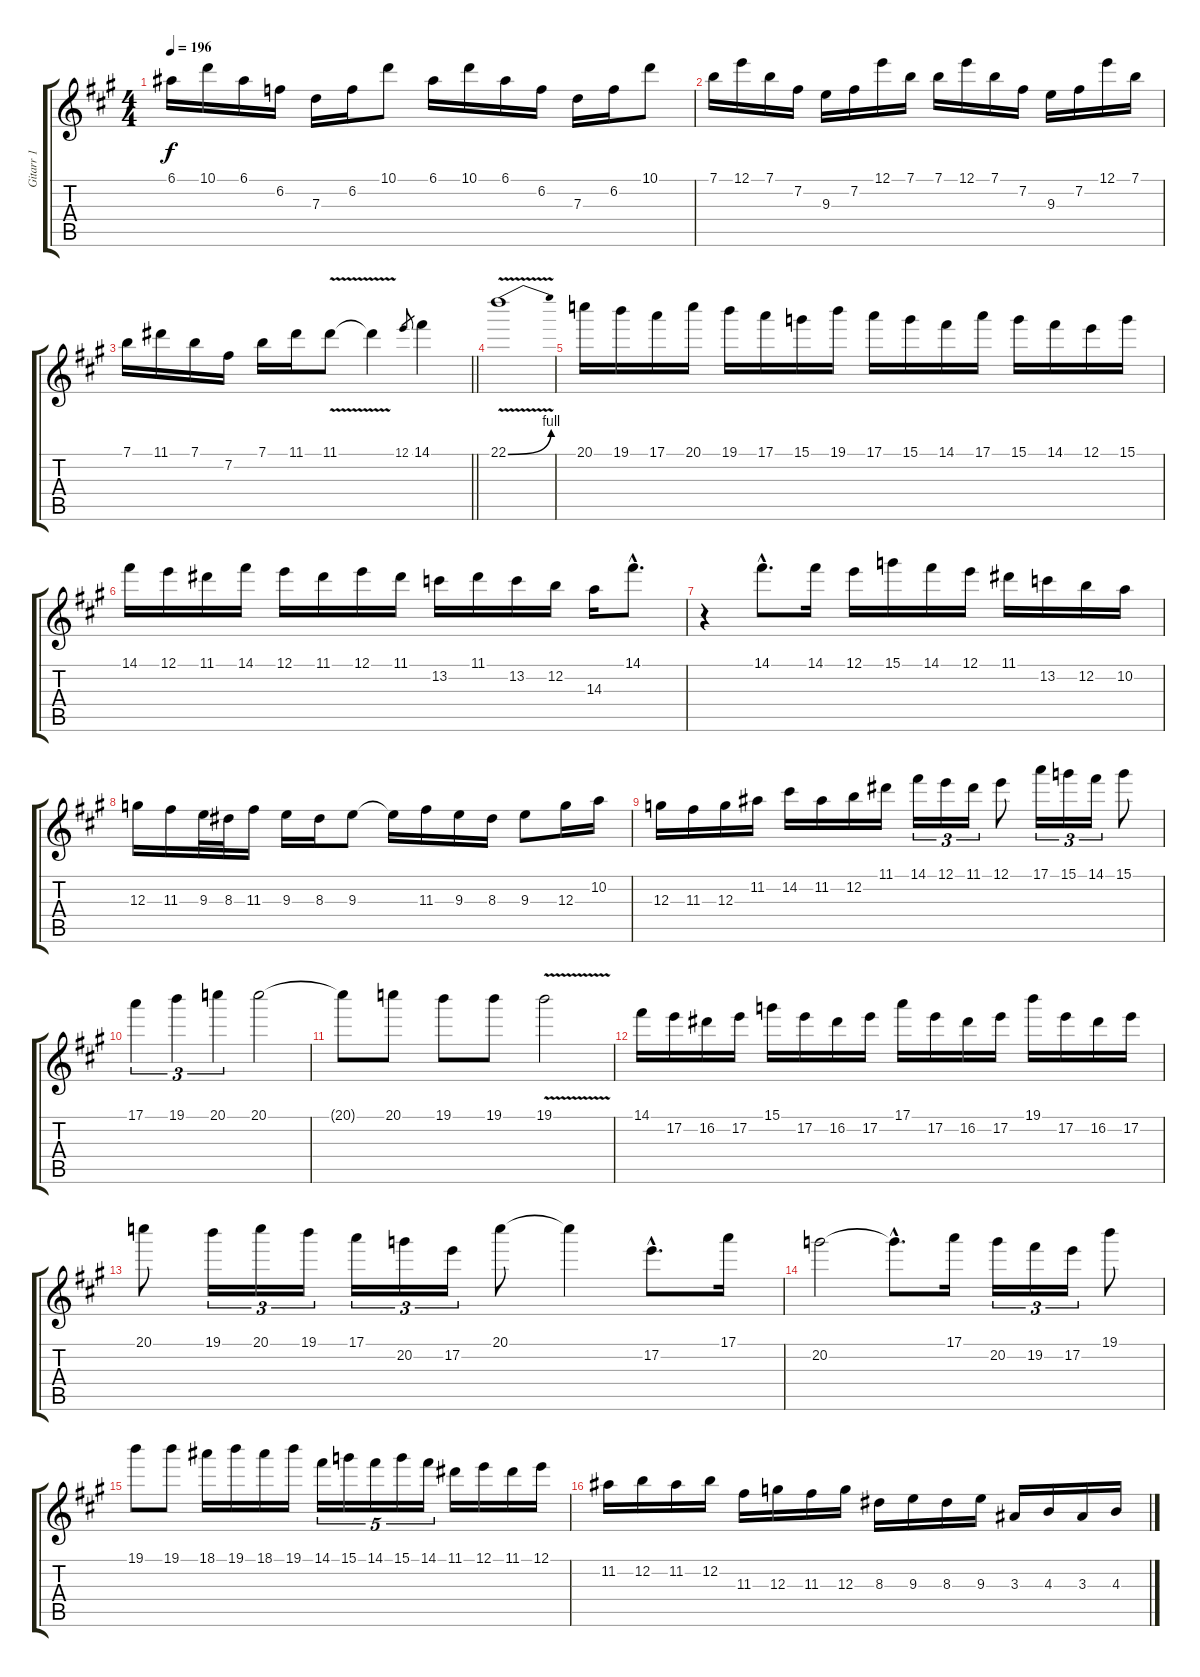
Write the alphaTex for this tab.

\track ("Gitarr 1" "Gitarr 1") {instrument overdrivenguitar}
\staff {score tabs}
\tuning (E4 B3 G3 D3 A2 E2) {hide}
\ts (4 4)
\tempo 196
\clef g2
\ks a
6.1.16{dy f} 10.1.16 6.1.16 6.2.16 7.3.16 6.2.16 10.1.8 6.1.16 10.1.16 6.1.16 6.2.16 7.3.16 6.2.16 10.1.8 |
7.1.16 12.1.16 7.1.16 7.2.16 9.3.16 7.2.16 12.1.16 7.1.16 7.1.16 12.1.16 7.1.16 7.2.16 9.3.16 7.2.16 12.1.16 7.1.16 |
\barLineRight lightlight
7.1.16 11.1.16 7.1.16 7.2.16 7.1.16 11.1.16 11.1{v}.8 11.1{t}.4 12.1.8{gr} 14.1.4 |
22.1{be (bend 0 0 60 4) v}.1 |
20.1.16 19.1.16 17.1.16 20.1.16 19.1.16 17.1.16 15.1.16 19.1.16 17.1.16 15.1.16 14.1.16 17.1.16 15.1.16 14.1.16 12.1.16 15.1.16 |
14.1.16 12.1.16 11.1.16 14.1.16 12.1.16 11.1.16 12.1.16 11.1.16 13.2.16 11.1.16 13.2.16 12.2.16 14.3.16 14.1{hac}.8{d} |
r.4 14.1{hac}.8{d} 14.1.16 12.1.16 15.1.16 14.1.16 12.1.16 11.1.16 13.2.16 12.2.16 10.2.16 |
12.3.16 11.3.16 9.3.32 8.3.32 11.3.16 9.3.16 8.3.16 9.3.8 9.3{t}.16 11.3.16 9.3.16 8.3.16 9.3.8 12.3.16 10.2.16 |
12.3.16 11.3.16 12.3.16 11.2.16 14.2.16 11.2.16 12.2.16 11.1.16 14.1.16{tu (3 2)} 12.1.16{tu (3 2)} 11.1.16{tu (3 2)} 12.1.8 17.1.16{tu (3 2)} 15.1.16{tu (3 2)} 14.1.16{tu (3 2)} 15.1.8 |
17.1.4{tu (3 2)} 19.1.4{tu (3 2)} 20.1.4{tu (3 2)} 20.1.2 |
20.1{t}.8 20.1.8 19.1.8 19.1.8 19.1{v}.2 |
14.1.16 17.2.16 16.2.16 17.2.16 15.1.16 17.2.16 16.2.16 17.2.16 17.1.16 17.2.16 16.2.16 17.2.16 19.1.16 17.2.16 16.2.16 17.2.16 |
20.1.8 19.1.16{tu (3 2)} 20.1.16{tu (3 2)} 19.1.16{tu (3 2)} 17.1.16{tu (3 2)} 20.2.16{tu (3 2)} 17.2.16{tu (3 2)} 20.1.8 20.1{t}.4 17.2{hac}.8{d} 17.1.16 |
20.2.2 20.2{hac t}.8{d} 17.1.16 20.2.16{tu (3 2)} 19.2.16{tu (3 2)} 17.2.16{tu (3 2)} 19.1.8 |
19.1.8 19.1.8 18.1.16 19.1.16 18.1.16 19.1.16 14.1.16{tu (5 4)} 15.1.16{tu (5 4)} 14.1.16{tu (5 4)} 15.1.16{tu (5 4)} 14.1.16{tu (5 4)} 11.1.16 12.1.16 11.1.16 12.1.16 |
11.2.16 12.2.16 11.2.16 12.2.16 11.3.16 12.3.16 11.3.16 12.3.16 8.3.16 9.3.16 8.3.16 9.3.16 3.3.16 4.3.16 3.3.16 4.3.16
